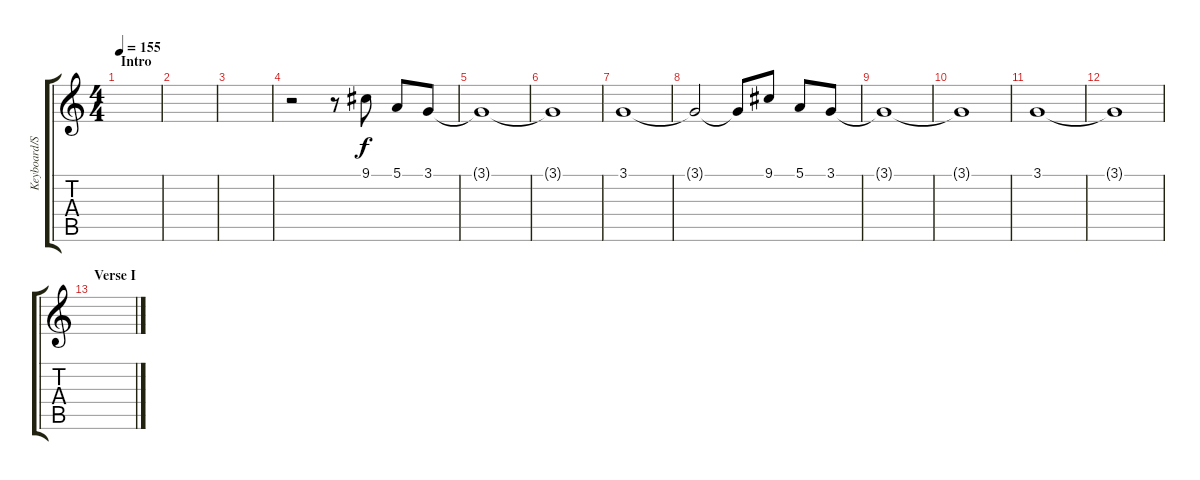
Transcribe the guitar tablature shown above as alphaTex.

\track ("Keyboard/Solo" "Keyboard/S") {instrument fx1rain}
\staff {score tabs}
\tuning (E4 B3 G3 D3 A2 E2) {hide}
\ts (4 4)
\section ("" "Intro")
\tempo 155
\clef g2
\ks c
|
|
|
r.2 r.8 9.1.8 5.1.8 3.1.8 |
3.1{t}.1 |
3.1{t}.1 |
3.1.1 |
3.1{t}.2 3.1{t}.8 9.1.8 5.1.8 3.1.8 |
3.1{t}.1 |
3.1{t}.1 |
3.1.1 |
3.1{t}.1 |
\section ("" "Verse I")
